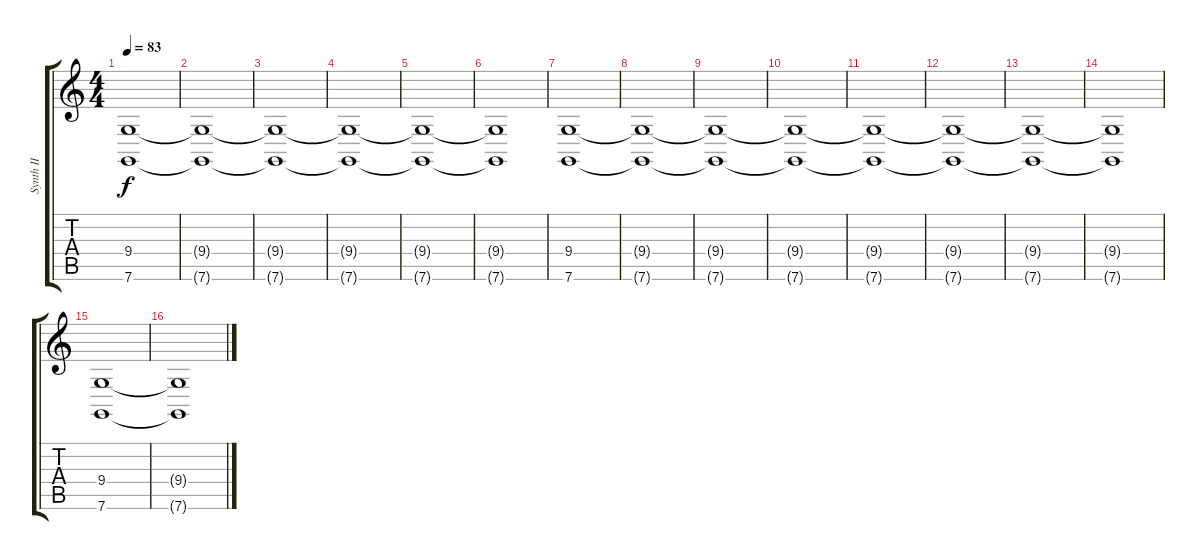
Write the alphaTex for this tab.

\track ("Synth II" "Synth II") {instrument synthstrings2}
\staff {score tabs}
\tuning (C4 G3 Eb3 Bb2 F2 C2) {hide}
\ts (4 4)
\tempo 83
\clef g2
\ks c
(9.4{t} 7.6{t}).1{dy f} |
(9.4{t} 7.6{t}).1 |
(9.4{t} 7.6{t}).1 |
(9.4{t} 7.6{t}).1 |
(9.4{t} 7.6{t}).1 |
(9.4{t} 7.6{t}).1 |
(9.4 7.6).1 |
(9.4{t} 7.6{t}).1 |
(9.4{t} 7.6{t}).1 |
(9.4{t} 7.6{t}).1 |
(9.4{t} 7.6{t}).1 |
(9.4{t} 7.6{t}).1 |
(9.4{t} 7.6{t}).1 |
(9.4{t} 7.6{t}).1 |
(9.4 7.6).1 |
(9.4{t} 7.6{t}).1
